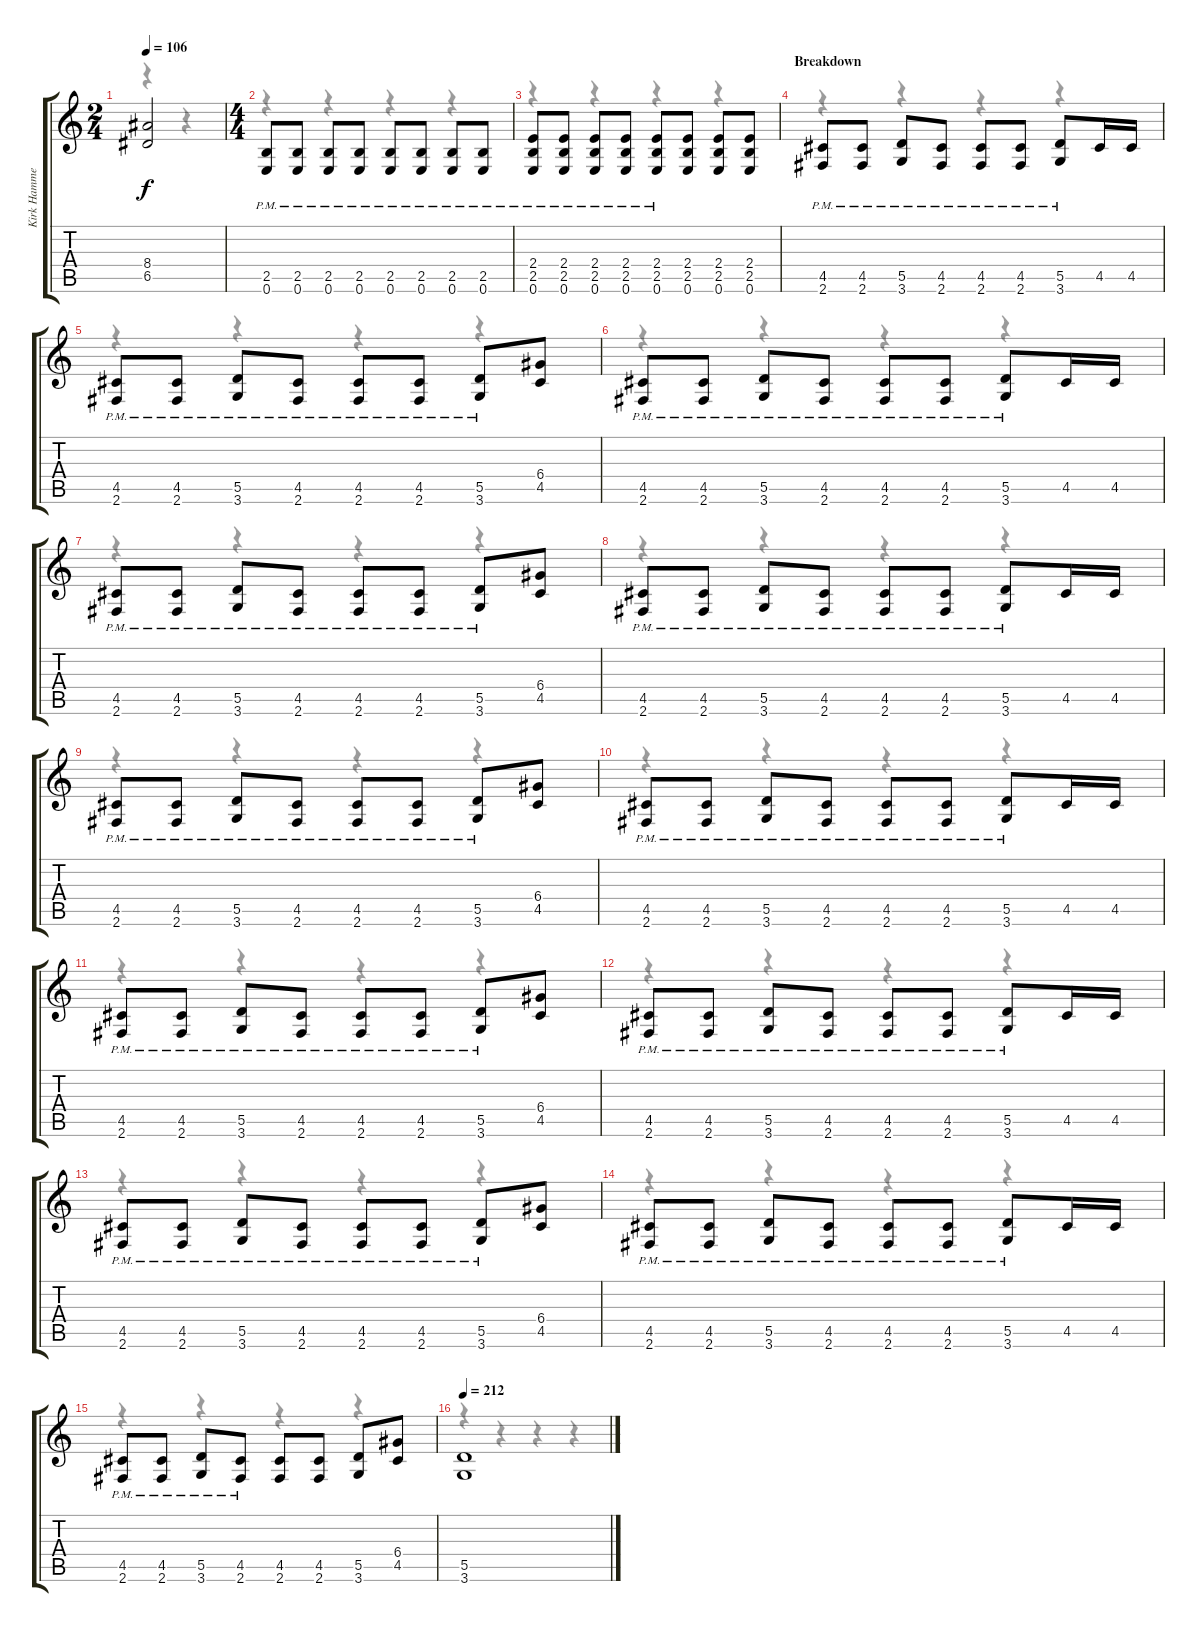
\track ("Kirk Hammett" "Kirk Hamme") {instrument distortionguitar}
\staff {score tabs}
\tuning (E4 B3 G3 D3 A2 E2) {hide}
\voice
\ts (2 4)
\tempo 106
\clef g2
\ks c
(8.4 6.5).2{dy f} |
\ts (4 4)
(2.5{pm} 0.6{pm}).8 (2.5{pm} 0.6{pm}).8 (2.5{pm} 0.6{pm}).8 (2.5{pm} 0.6{pm}).8 (2.5{pm} 0.6{pm}).8 (2.5{pm} 0.6{pm}).8 (2.5{pm} 0.6{pm}).8 (2.5{pm} 0.6{pm}).8 |
(2.4{pm} 2.5{pm} 0.6{pm}).8 (2.4{pm} 2.5{pm} 0.6{pm}).8 (2.4{pm} 2.5{pm} 0.6{pm}).8 (2.4{pm} 2.5{pm} 0.6{pm}).8 (2.4{pm} 2.5{pm} 0.6{pm}).8 (2.4 2.5 0.6).8 (2.4 2.5 0.6).8 (2.4 2.5 0.6).8 |
\section ("" "Breakdown")
(4.5{pm} 2.6{pm}).8 (4.5{pm} 2.6{pm}).8 (5.5{pm} 3.6{pm}).8 (4.5{pm} 2.6{pm}).8 (4.5{pm} 2.6{pm}).8 (4.5{pm} 2.6{pm}).8 (5.5{pm} 3.6{pm}).8 4.5.16 4.5.16 |
(4.5{pm} 2.6{pm}).8 (4.5{pm} 2.6{pm}).8 (5.5{pm} 3.6{pm}).8 (4.5{pm} 2.6{pm}).8 (4.5{pm} 2.6{pm}).8 (4.5{pm} 2.6{pm}).8 (5.5{pm} 3.6{pm}).8 (6.4 4.5).8 |
(4.5{pm} 2.6{pm}).8 (4.5{pm} 2.6{pm}).8 (5.5{pm} 3.6{pm}).8 (4.5{pm} 2.6{pm}).8 (4.5{pm} 2.6{pm}).8 (4.5{pm} 2.6{pm}).8 (5.5{pm} 3.6{pm}).8 4.5.16 4.5.16 |
(4.5{pm} 2.6{pm}).8 (4.5{pm} 2.6{pm}).8 (5.5{pm} 3.6{pm}).8 (4.5{pm} 2.6{pm}).8 (4.5{pm} 2.6{pm}).8 (4.5{pm} 2.6{pm}).8 (5.5{pm} 3.6{pm}).8 (6.4 4.5).8 |
(4.5{pm} 2.6{pm}).8 (4.5{pm} 2.6{pm}).8 (5.5{pm} 3.6{pm}).8 (4.5{pm} 2.6{pm}).8 (4.5{pm} 2.6{pm}).8 (4.5{pm} 2.6{pm}).8 (5.5{pm} 3.6{pm}).8 4.5.16 4.5.16 |
(4.5{pm} 2.6{pm}).8 (4.5{pm} 2.6{pm}).8 (5.5{pm} 3.6{pm}).8 (4.5{pm} 2.6{pm}).8 (4.5{pm} 2.6{pm}).8 (4.5{pm} 2.6{pm}).8 (5.5{pm} 3.6{pm}).8 (6.4 4.5).8 |
(4.5{pm} 2.6{pm}).8 (4.5{pm} 2.6{pm}).8 (5.5{pm} 3.6{pm}).8 (4.5{pm} 2.6{pm}).8 (4.5{pm} 2.6{pm}).8 (4.5{pm} 2.6{pm}).8 (5.5{pm} 3.6{pm}).8 4.5.16 4.5.16 |
(4.5{pm} 2.6{pm}).8 (4.5{pm} 2.6{pm}).8 (5.5{pm} 3.6{pm}).8 (4.5{pm} 2.6{pm}).8 (4.5{pm} 2.6{pm}).8 (4.5{pm} 2.6{pm}).8 (5.5{pm} 3.6{pm}).8 (6.4 4.5).8 |
(4.5{pm} 2.6{pm}).8 (4.5{pm} 2.6{pm}).8 (5.5{pm} 3.6{pm}).8 (4.5{pm} 2.6{pm}).8 (4.5{pm} 2.6{pm}).8 (4.5{pm} 2.6{pm}).8 (5.5{pm} 3.6{pm}).8 4.5.16 4.5.16 |
(4.5{pm} 2.6{pm}).8 (4.5{pm} 2.6{pm}).8 (5.5{pm} 3.6{pm}).8 (4.5{pm} 2.6{pm}).8 (4.5{pm} 2.6{pm}).8 (4.5{pm} 2.6{pm}).8 (5.5{pm} 3.6{pm}).8 (6.4 4.5).8 |
(4.5{pm} 2.6{pm}).8 (4.5{pm} 2.6{pm}).8 (5.5{pm} 3.6{pm}).8 (4.5{pm} 2.6{pm}).8 (4.5{pm} 2.6{pm}).8 (4.5{pm} 2.6{pm}).8 (5.5{pm} 3.6{pm}).8 4.5.16 4.5.16 |
(4.5{pm} 2.6{pm}).8 (4.5{pm} 2.6{pm}).8 (5.5{pm} 3.6{pm}).8 (4.5{pm} 2.6{pm}).8 (4.5 2.6).8 (4.5 2.6).8 (5.5 3.6).8 (6.4 4.5).8 |
\tempo 212
(5.5 3.6).1
\voice
\clef g2
\ottava regular
\simile none
\ks c
r.4{dy f} r.4 |
r.4 r.4 r.4 r.4 |
r.4 r.4 r.4 r.4 |
r.4 r.4 r.4 r.4 |
r.4 r.4 r.4 r.4 |
r.4 r.4 r.4 r.4 |
r.4 r.4 r.4 r.4 |
r.4 r.4 r.4 r.4 |
r.4 r.4 r.4 r.4 |
r.4 r.4 r.4 r.4 |
r.4 r.4 r.4 r.4 |
r.4 r.4 r.4 r.4 |
r.4 r.4 r.4 r.4 |
r.4 r.4 r.4 r.4 |
r.4 r.4 r.4 r.4 |
r.4 r.4 r.4 r.4
